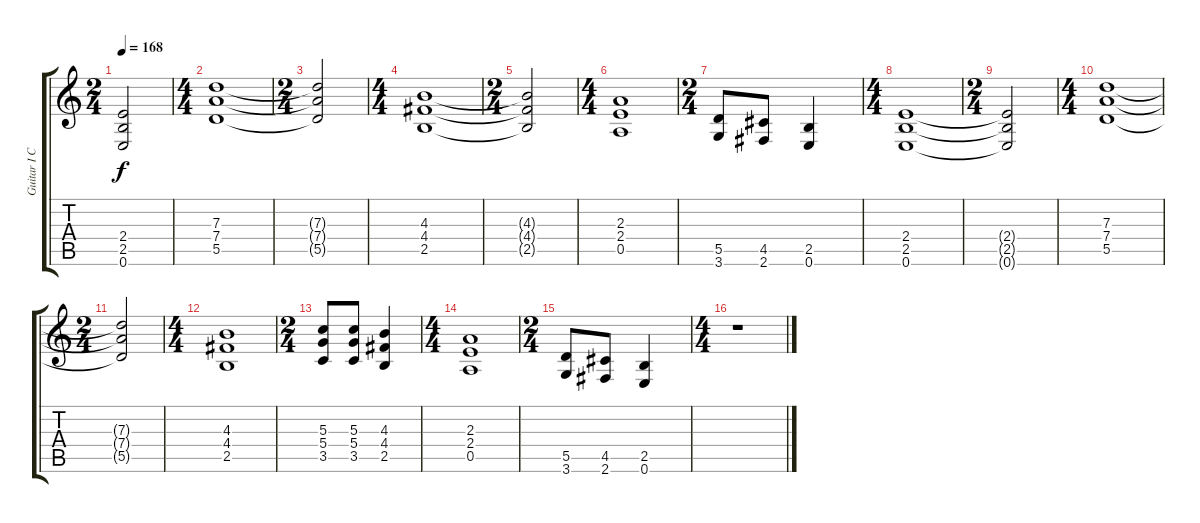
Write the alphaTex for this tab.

\track ("Guitar I Clean/Over/Dist" "Guitar I C") {instrument overdrivenguitar}
\staff {score tabs}
\tuning (E4 B3 G3 D3 A2 E2) {hide}
\ts (2 4)
\tempo 168
\clef g2
\ks c
(2.4{t} 2.5{t} 0.6{t}).2{dy f} |
\ts (4 4)
(7.3 7.4 5.5).1{instrument distortionguitar} |
\ts (2 4)
(7.3{t} 7.4{t} 5.5{t}).2 |
\ts (4 4)
(4.3 4.4 2.5).1{instrument distortionguitar} |
\ts (2 4)
(4.3{t} 4.4{t} 2.5{t}).2 |
\ts (4 4)
(2.3 2.4 0.5).1{instrument distortionguitar} |
\ts (2 4)
(5.5 3.6).8{instrument distortionguitar} (4.5 2.6).8 (2.5 0.6).4 |
\ts (4 4)
(2.4 2.5 0.6).1{instrument distortionguitar} |
\ts (2 4)
(2.4{t} 2.5{t} 0.6{t}).2 |
\ts (4 4)
(7.3 7.4 5.5).1{instrument distortionguitar} |
\ts (2 4)
(7.3{t} 7.4{t} 5.5{t}).2 |
\ts (4 4)
(4.3 4.4 2.5).1{instrument distortionguitar} |
\ts (2 4)
(5.3 5.4 3.5).8{instrument distortionguitar} (5.3 5.4 3.5).8 (4.3 4.4 2.5).4 |
\ts (4 4)
(2.3 2.4 0.5).1{instrument distortionguitar} |
\ts (2 4)
(5.5 3.6).8{instrument distortionguitar} (4.5 2.6).8 (2.5 0.6).4 |
\ts (4 4)
r.1
